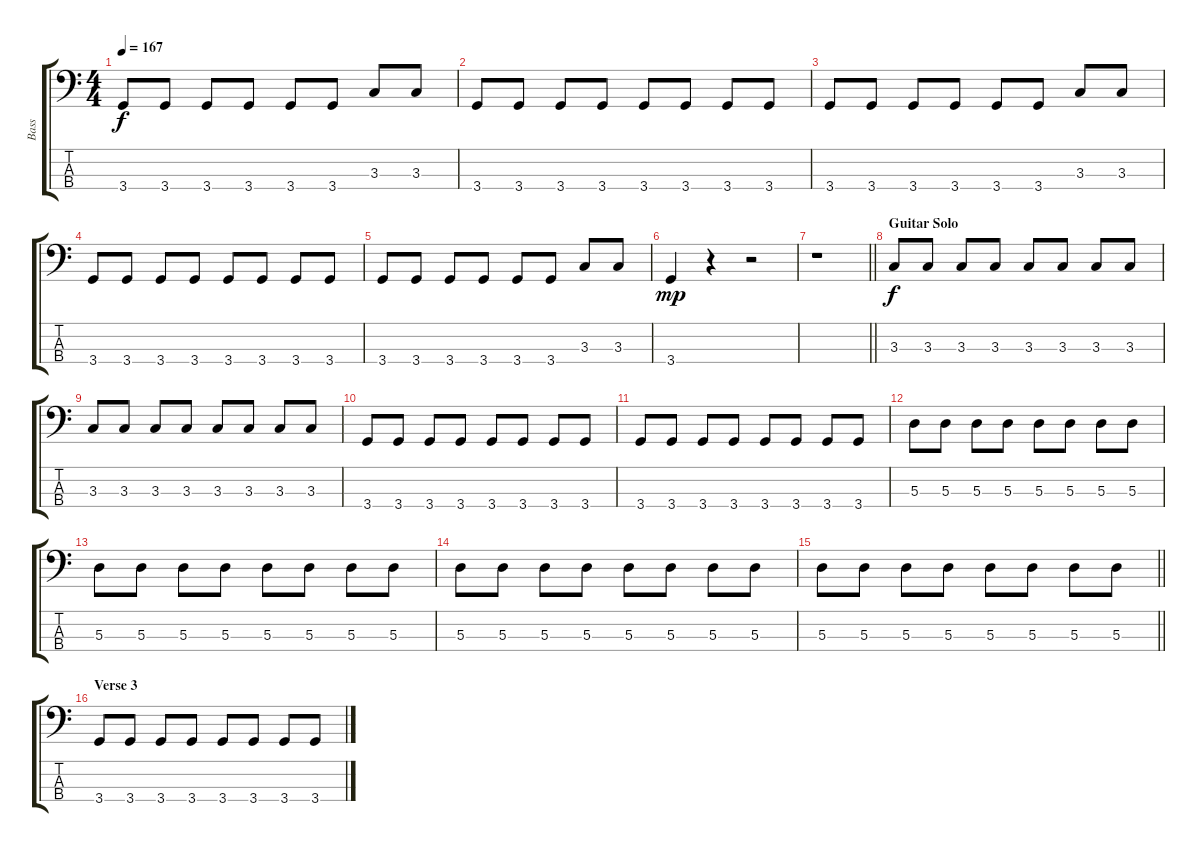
\track ("Bass" "Bass") {instrument electricbassfinger}
\staff {score tabs}
\tuning (G2 D2 A1 E1) {hide}
\ts (4 4)
\tempo 167
\clef f4
\ks aminor
3.4.8{dy f} 3.4.8 3.4.8 3.4.8 3.4.8 3.4.8 3.3.8 3.3.8 |
3.4.8 3.4.8 3.4.8 3.4.8 3.4.8 3.4.8 3.4.8 3.4.8 |
3.4.8 3.4.8 3.4.8 3.4.8 3.4.8 3.4.8 3.3.8 3.3.8 |
3.4.8 3.4.8 3.4.8 3.4.8 3.4.8 3.4.8 3.4.8 3.4.8 |
3.4.8 3.4.8 3.4.8 3.4.8 3.4.8 3.4.8 3.3.8 3.3.8 |
3.4.4{dy mp} r.4 r.2 |
\barLineRight lightlight
r.1 |
\section ("" "Guitar Solo")
3.3.8{dy f} 3.3.8 3.3.8 3.3.8 3.3.8 3.3.8 3.3.8 3.3.8 |
3.3.8 3.3.8 3.3.8 3.3.8 3.3.8 3.3.8 3.3.8 3.3.8 |
3.4.8 3.4.8 3.4.8 3.4.8 3.4.8 3.4.8 3.4.8 3.4.8 |
3.4.8 3.4.8 3.4.8 3.4.8 3.4.8 3.4.8 3.4.8 3.4.8 |
5.3.8 5.3.8 5.3.8 5.3.8 5.3.8 5.3.8 5.3.8 5.3.8 |
5.3.8 5.3.8 5.3.8 5.3.8 5.3.8 5.3.8 5.3.8 5.3.8 |
5.3.8 5.3.8 5.3.8 5.3.8 5.3.8 5.3.8 5.3.8 5.3.8 |
\barLineRight lightlight
5.3.8 5.3.8 5.3.8 5.3.8 5.3.8 5.3.8 5.3.8 5.3.8 |
\section ("" "Verse 3")
3.4.8 3.4.8 3.4.8 3.4.8 3.4.8 3.4.8 3.4.8 3.4.8
